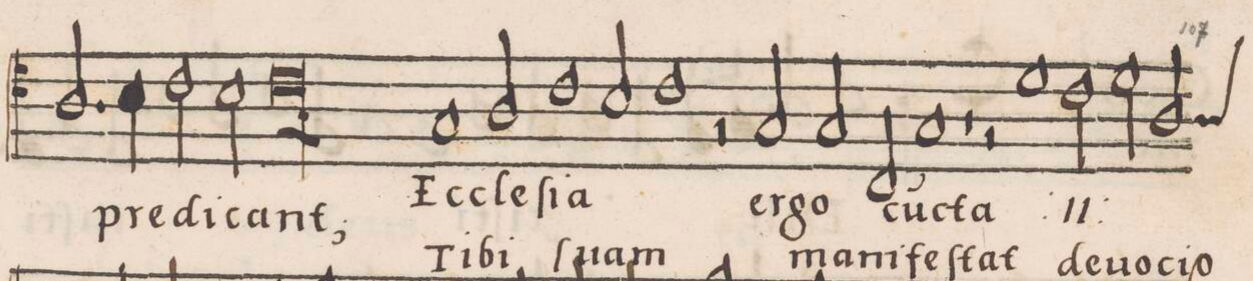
**kern	**text	**text
*I"ALTVS	*	*
*clefC4	*	*
*k[]	*	*
*met(C|)	*	*
*M2/1	*	*
2.A/	.	.
4B\	pre-	.
2c\	-di-	.
2B\	.	.
=87-	=87-	=87-
0cl	-cant;	.
=88-	=88-	=88-
1G	Ec-	Ti-
2A/	-cle-	-bi
1c\	-ſi-	ſu-
=89-	=89-	=89-
2B/	-a	-am
1c	.	.
=90-	=90-	=90-
2r	.	.
2G/	er-	ma-
2G/	-go	-ni-
2C/	cu(n)c-	-feſ-
=91-	=91-	=91-
1G	-ta	-tat
1r	.	.
=92-	=92-	=92-
2r	.	.
*	*ij	*
1d	er-	de-
2c\	-go	-uo-
=93-	=93-	=93-
2d\	cu(n)c-	-ci-
*custos:A	*	*
2A/	.	-o-
*-	*-	*-
